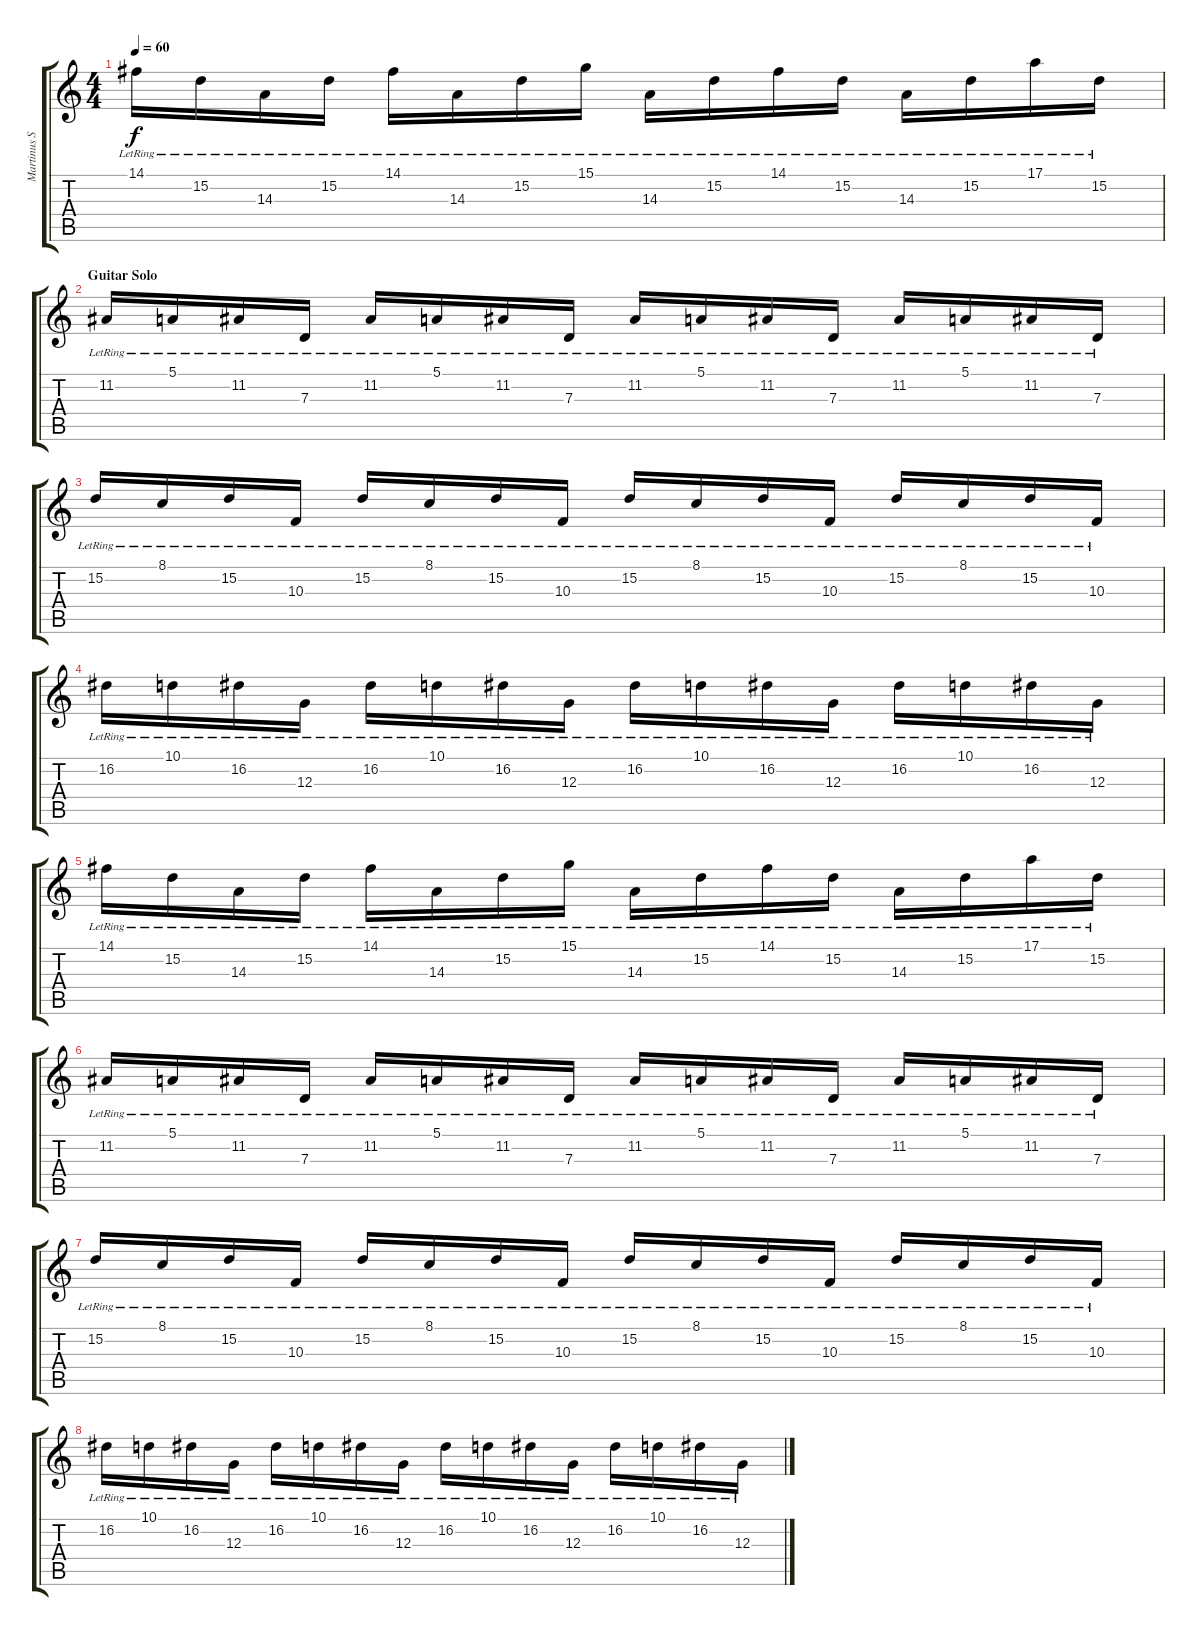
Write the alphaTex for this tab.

\track ("Martinus Spierenburg" "Martinus S") {instrument acousticgrandpiano}
\staff {score tabs}
\tuning (E4 B3 G3 D3 A2 E2) {hide}
\ts (4 4)
\tempo 60
\clef g2
\ks c
14.1{lr}.16{dy f} 15.2{lr}.16 14.3{lr}.16 15.2{lr}.16 14.1{lr}.16 14.3{lr}.16 15.2{lr}.16 15.1{lr}.16 14.3{lr}.16 15.2{lr}.16 14.1{lr}.16 15.2{lr}.16 14.3{lr}.16 15.2{lr}.16 17.1{lr}.16 15.2{lr}.16 |
\section ("" "Guitar Solo")
11.2{lr}.16 5.1{lr}.16 11.2{lr}.16 7.3{lr}.16 11.2{lr}.16 5.1{lr}.16 11.2{lr}.16 7.3{lr}.16 11.2{lr}.16 5.1{lr}.16 11.2{lr}.16 7.3{lr}.16 11.2{lr}.16 5.1{lr}.16 11.2{lr}.16 7.3{lr}.16 |
15.2{lr}.16 8.1{lr}.16 15.2{lr}.16 10.3{lr}.16 15.2{lr}.16 8.1{lr}.16 15.2{lr}.16 10.3{lr}.16 15.2{lr}.16 8.1{lr}.16 15.2{lr}.16 10.3{lr}.16 15.2{lr}.16 8.1{lr}.16 15.2{lr}.16 10.3{lr}.16 |
16.2{lr}.16 10.1{lr}.16 16.2{lr}.16 12.3{lr}.16 16.2{lr}.16 10.1{lr}.16 16.2{lr}.16 12.3{lr}.16 16.2{lr}.16 10.1{lr}.16 16.2{lr}.16 12.3{lr}.16 16.2{lr}.16 10.1{lr}.16 16.2{lr}.16 12.3{lr}.16 |
14.1{lr}.16 15.2{lr}.16 14.3{lr}.16 15.2{lr}.16 14.1{lr}.16 14.3{lr}.16 15.2{lr}.16 15.1{lr}.16 14.3{lr}.16 15.2{lr}.16 14.1{lr}.16 15.2{lr}.16 14.3{lr}.16 15.2{lr}.16 17.1{lr}.16 15.2{lr}.16 |
11.2{lr}.16 5.1{lr}.16 11.2{lr}.16 7.3{lr}.16 11.2{lr}.16 5.1{lr}.16 11.2{lr}.16 7.3{lr}.16 11.2{lr}.16 5.1{lr}.16 11.2{lr}.16 7.3{lr}.16 11.2{lr}.16 5.1{lr}.16 11.2{lr}.16 7.3{lr}.16 |
15.2{lr}.16 8.1{lr}.16 15.2{lr}.16 10.3{lr}.16 15.2{lr}.16 8.1{lr}.16 15.2{lr}.16 10.3{lr}.16 15.2{lr}.16 8.1{lr}.16 15.2{lr}.16 10.3{lr}.16 15.2{lr}.16 8.1{lr}.16 15.2{lr}.16 10.3{lr}.16 |
16.2{lr}.16 10.1{lr}.16 16.2{lr}.16 12.3{lr}.16 16.2{lr}.16 10.1{lr}.16 16.2{lr}.16 12.3{lr}.16 16.2{lr}.16 10.1{lr}.16 16.2{lr}.16 12.3{lr}.16 16.2{lr}.16 10.1{lr}.16 16.2{lr}.16 12.3{lr}.16
